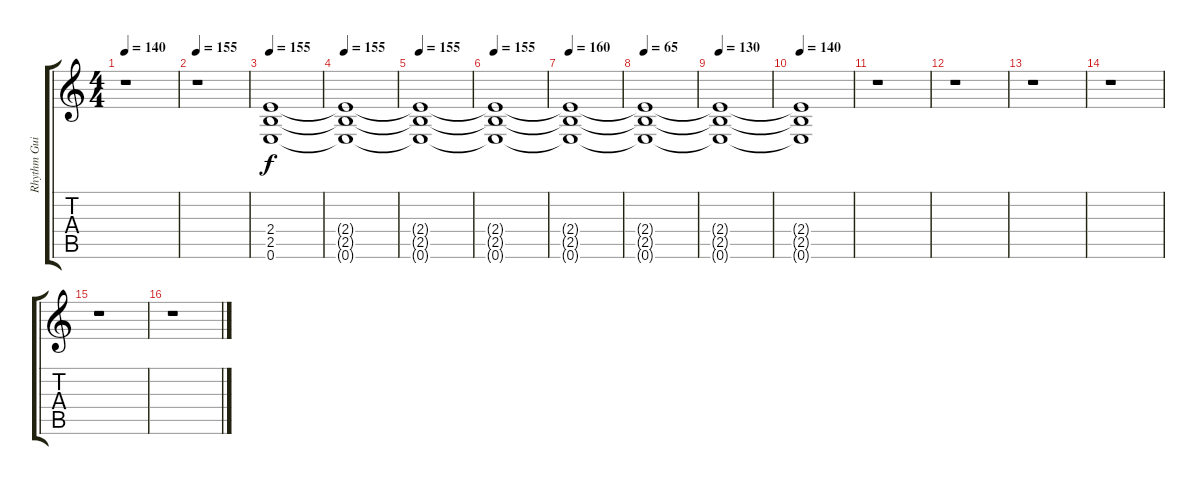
\track ("Rhythm Guitar" "Rhythm Gui") {instrument overdrivenguitar}
\staff {score tabs}
\tuning (E4 B3 G3 D3 A2 E2) {hide}
\ts (4 4)
\tempo 140
\tempo 155
\tempo 140
\clef g2
\ks c
r.1{dy f instrument overdrivenguitar} |
\tempo 155
r.1 |
\tempo 155
(2.4 2.5 0.6).1{volume 15} |
\tempo 155
(2.4{t} 2.5{t} 0.6{t}).1 |
\tempo 155
(2.4{t} 2.5{t} 0.6{t}).1 |
\tempo 155
(2.4{t} 2.5{t} 0.6{t}).1 |
\tempo 160
(2.4{t} 2.5{t} 0.6{t}).1 |
\tempo 65
(2.4{t} 2.5{t} 0.6{t}).1 |
\tempo 130
(2.4{t} 2.5{t} 0.6{t}).1 |
\tempo 140
(2.4{t} 2.5{t} 0.6{t}).1 |
r.1 |
r.1 |
r.1 |
r.1 |
r.1 |
r.1
